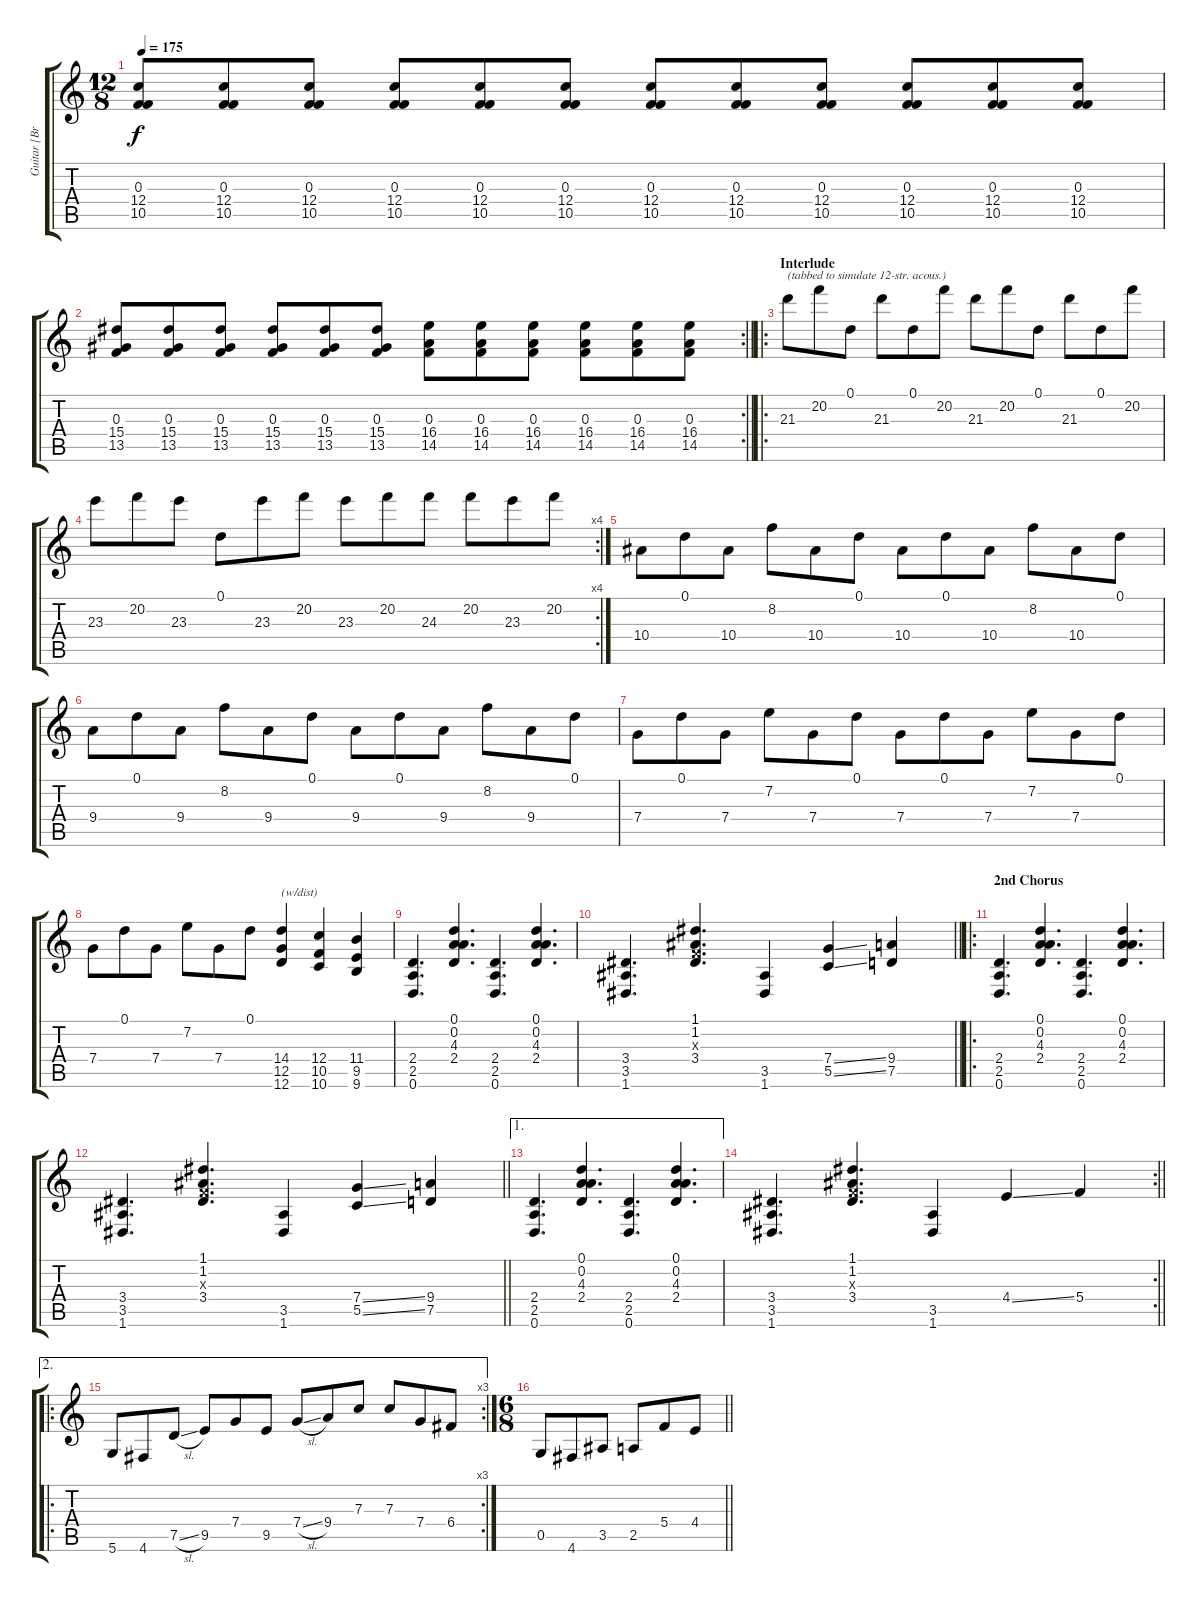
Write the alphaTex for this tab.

\track ("Guitar [Brent Hines]" "Guitar [Br") {instrument distortionguitar}
\staff {score tabs}
\tuning (D4 A3 F3 C3 G2 D2) {hide}
\ts (12 8)
\tempo 175
\clef g2
\ks c
(0.3 12.4 10.5).8{dy f} (0.3 12.4 10.5).8 (0.3 12.4 10.5).8 (0.3 12.4 10.5).8 (0.3 12.4 10.5).8 (0.3 12.4 10.5).8 (0.3 12.4 10.5).8 (0.3 12.4 10.5).8 (0.3 12.4 10.5).8 (0.3 12.4 10.5).8 (0.3 12.4 10.5).8 (0.3 12.4 10.5).8 |
\rc 2
\barLineRight lightlight
(0.3 15.4 13.5).8 (0.3 15.4 13.5).8 (0.3 15.4 13.5).8 (0.3 15.4 13.5).8 (0.3 15.4 13.5).8 (0.3 15.4 13.5).8 (0.3 16.4 14.5).8 (0.3 16.4 14.5).8 (0.3 16.4 14.5).8 (0.3 16.4 14.5).8 (0.3 16.4 14.5).8 (0.3 16.4 14.5).8 |
\ro
\section ("" "Interlude")
21.3.8{txt "(tabbed to simulate 12-str. acous.)" instrument acousticguitarsteel} 20.2.8 0.1.8 21.3.8 0.1.8 20.2.8 21.3.8 20.2.8 0.1.8 21.3.8 0.1.8 20.2.8 |
\rc 4
23.3.8 20.2.8 23.3.8 0.1.8 23.3.8 20.2.8 23.3.8 20.2.8 24.3.8 20.2.8 23.3.8 20.2.8 |
10.4.8 0.1.8 10.4.8 8.2.8 10.4.8 0.1.8 10.4.8 0.1.8 10.4.8 8.2.8 10.4.8 0.1.8 |
9.4.8 0.1.8 9.4.8 8.2.8 9.4.8 0.1.8 9.4.8 0.1.8 9.4.8 8.2.8 9.4.8 0.1.8 |
7.4.8 0.1.8 7.4.8 7.2.8 7.4.8 0.1.8 7.4.8 0.1.8 7.4.8 7.2.8 7.4.8 0.1.8 |
7.4.8 0.1.8 7.4.8 7.2.8 7.4.8 0.1.8 (14.4 12.5 12.6).4{txt "(w/dist)" volume 13 instrument distortionguitar} (12.4 10.5 10.6).4 (11.4 9.5 9.6).4 |
(2.4 2.5 0.6).4{d} (0.1 0.2 4.3 2.4).4{d} (2.4 2.5 0.6).4{d} (0.1 0.2 4.3 2.4).4{d} |
\barLineRight lightlight
(3.4 3.5 1.6).4{d} (1.1 1.2 0.3{x} 3.4).4{d} (3.5 1.6).4 (7.4{ss} 5.5{ss}).4 (9.4 7.5).4 |
\ro
\section ("" "2nd Chorus")
(2.4 2.5 0.6).4{d} (0.1 0.2 4.3 2.4).4{d} (2.4 2.5 0.6).4{d} (0.1 0.2 4.3 2.4).4{d} |
\barLineRight lightlight
(3.4 3.5 1.6).4{d} (1.1 1.2 0.3{x} 3.4).4{d} (3.5 1.6).4 (7.4{ss} 5.5{ss}).4 (9.4 7.5).4 |
\ae 1
(2.4 2.5 0.6).4{d} (0.1 0.2 4.3 2.4).4{d} (2.4 2.5 0.6).4{d} (0.1 0.2 4.3 2.4).4{d} |
\rc 2
\barLineRight lightlight
(3.4 3.5 1.6).4{d} (1.1 1.2 0.3{x} 3.4).4{d} (3.5 1.6).4 4.4{ss}.4 5.4.4 |
\ae 2
\ro
\rc 3
5.6.8{balance 16} 4.6.8 7.5{sl}.8 9.5.8 7.4.8 9.5.8 7.4{sl}.8 9.4.8 7.3.8 7.3.8 7.4.8 6.4.8 |
\ts (6 8)
\barLineRight lightlight
0.5.8 4.6.8 3.5.8 2.5.8 5.4.8 4.4.8
